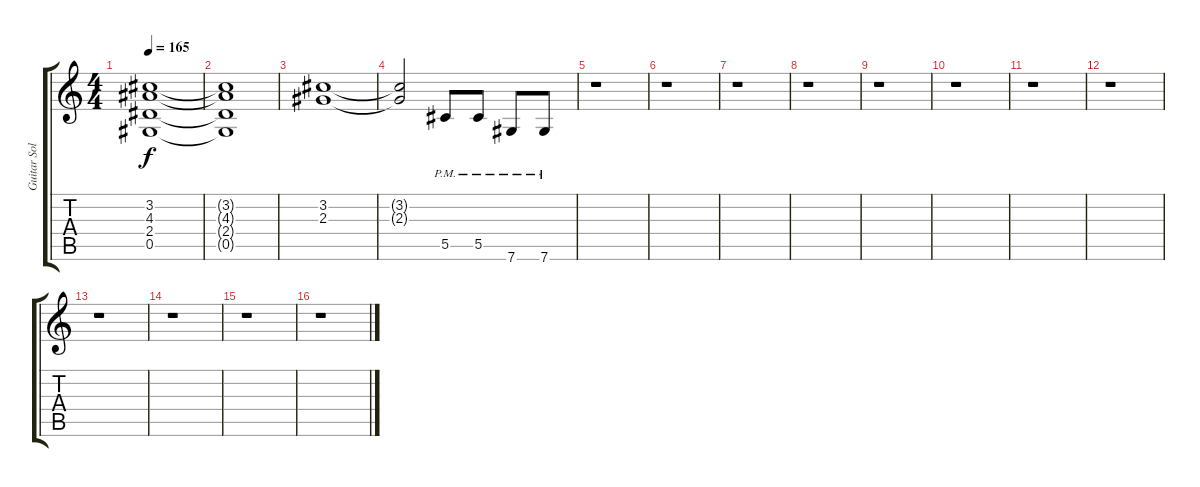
\track ("Guitar Solo" "Guitar Sol") {instrument distortionguitar}
\staff {score tabs}
\tuning (Eb4 Bb3 Gb3 Db3 Ab2 Db2) {hide}
\ts (4 4)
\tempo 165
\clef g2
\ks c
(3.2 4.3 2.4 0.5).1{dy f} |
(3.2{t} 4.3{t} 2.4{t} 0.5{t}).1 |
(3.2 2.3).1 |
(3.2{t} 2.3{t}).2 5.5{pm}.8 5.5{pm}.8 7.6{pm}.8 7.6{pm}.8 |
r.1 |
r.1 |
r.1 |
r.1 |
r.1 |
r.1 |
r.1 |
r.1 |
r.1 |
r.1 |
r.1 |
r.1
